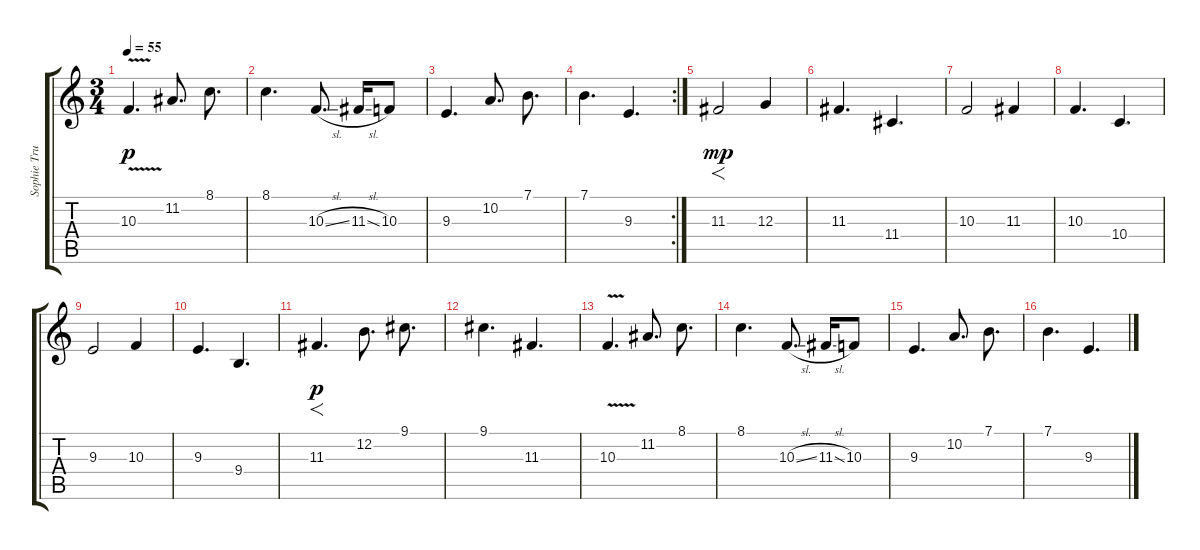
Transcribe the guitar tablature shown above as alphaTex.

\track ("Sophie Trudeau" "Sophie Tru") {instrument violin}
\staff {score tabs}
\tuning (E4 B3 G3 D3 A2 E2) {hide}
\ts (3 4)
\tempo 55
\clef g2
\ks c
10.3{v}.4{d dy p} 11.2.8{d} 8.1.8{d} |
8.1.4{d} 10.3{sl}.8{d} 11.3{sl}.16 10.3.8 |
9.3.4{d} 10.2.8{d} 7.1.8{d} |
\rc 2
7.1.4{d} 9.3.4{d} |
11.3.2{f dy mp} 12.3.4 |
11.3.4{d} 11.4.4{d} |
10.3.2 11.3.4 |
10.3.4{d} 10.4.4{d} |
9.3.2 10.3.4 |
9.3.4{d} 9.4.4{d} |
11.3.4{f d dy p} 12.2.8{d} 9.1.8{d} |
9.1.4{d} 11.3.4{d} |
10.3{v}.4{d} 11.2.8{d} 8.1.8{d} |
8.1.4{d} 10.3{sl}.8{d} 11.3{sl}.16 10.3.8 |
9.3.4{d} 10.2.8{d} 7.1.8{d} |
7.1.4{d} 9.3.4{d}
